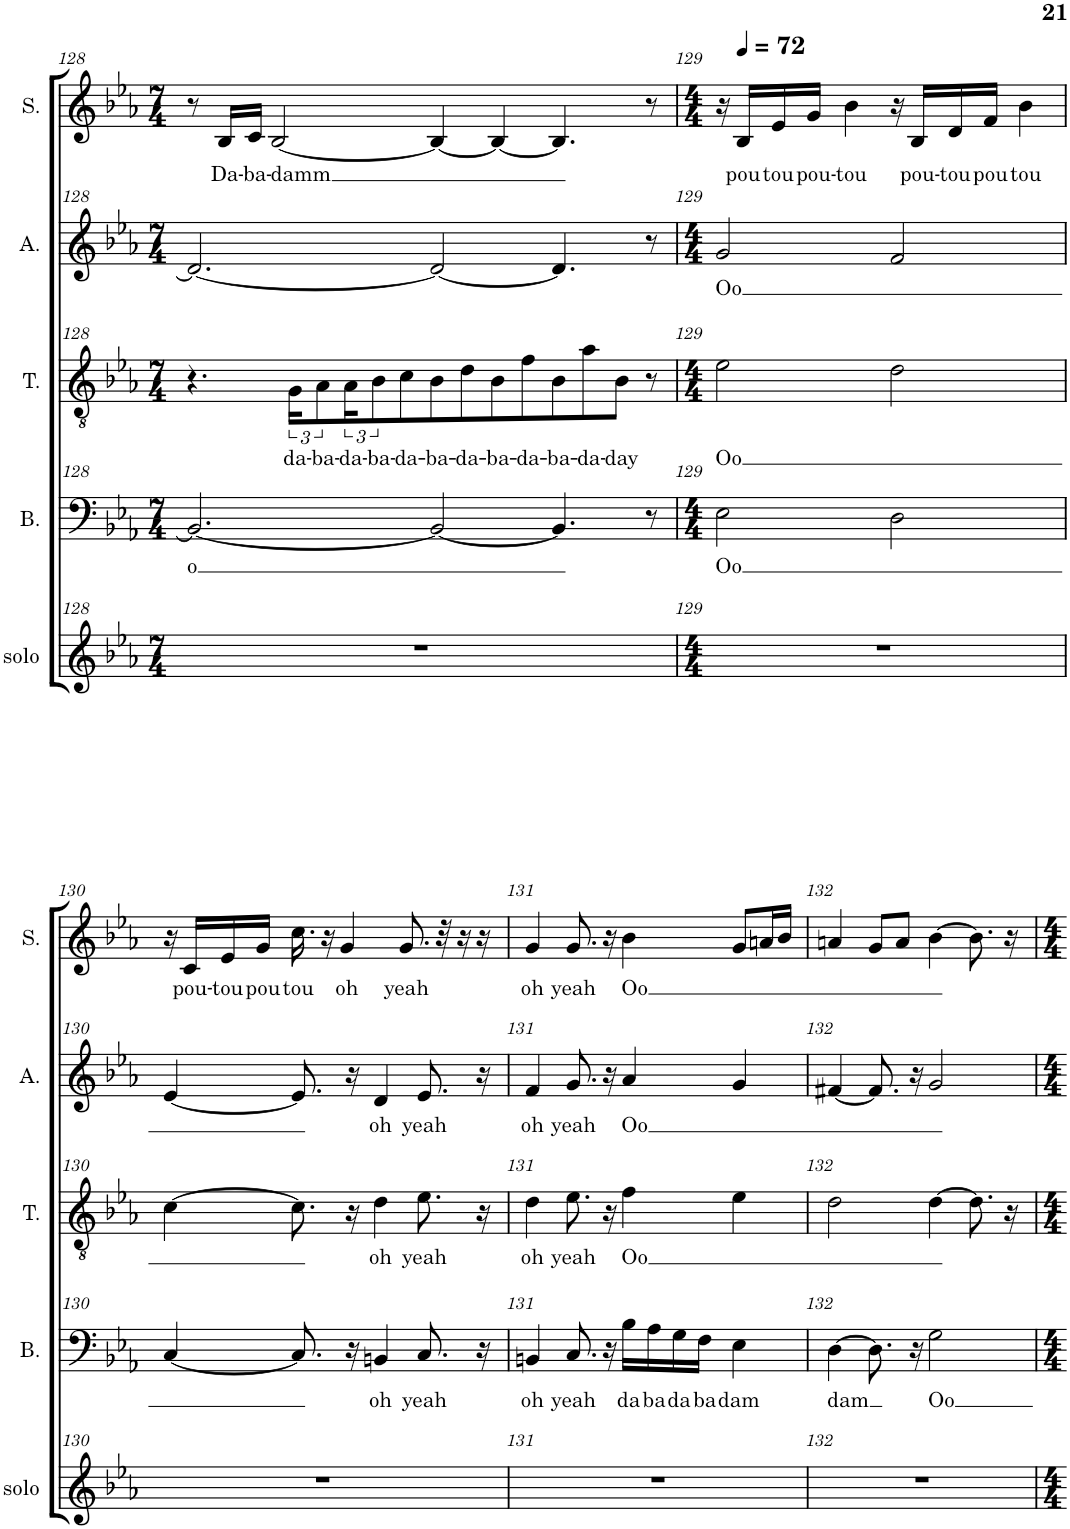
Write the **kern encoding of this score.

**kern	**kern	**text	**kern	**text	**kern	**text	**kern	**text
*part5	*part4	*part4	*part3	*part3	*part2	*part2	*part1	*part1
*staff5	*staff4	*staff4	*staff3	*staff3	*staff2	*staff2	*staff1	*staff1
*I"solo	*I"Bass	*	*I"Tenor	*	*I"Alto	*	*I"Soprano	*
*I'solo	*I'B.	*	*I'T.	*	*I'A.	*	*I'S.	*
!!LO:PB:g=z
*clefG2	*clefF4	*	*clefGv2	*	*clefG2	*	*clefG2	*
*k[b-e-a-]	*k[b-e-a-]	*	*k[b-e-a-]	*	*k[b-e-a-]	*	*k[b-e-a-]	*
*M7/4	*M7/4	*	*M7/4	*	*M7/4	*	*M7/4	*
=128	=128	=128	=128	=128	=128	=128	=128	=128
!	!	!LO:LY:b	!	!	!	!	!	!
1..r	2.BB-/_	o	4.r	.	2.d/_	.	8r	.
!	!	!	!	!	!	!	!	!LO:LY:b
.	.	.	.	.	.	.	16B-/LL	Da-
!	!	!	!	!	!	!	!	!LO:LY:b
.	.	.	.	.	.	.	16c/JJ	-ba-
!	!	!	!	!	!	!	!	!LO:LY:b
.	.	.	.	.	.	.	[2B-/	-damm
!	!	!	!	!LO:LY:b	!	!	!	!
.	.	.	24G\KL	da-	.	.	.	.
!	!	!	!	!LO:LY:b	!	!	!	!
.	.	.	12A-\	-ba-	.	.	.	.
!	!	!	!	!LO:LY:b	!	!	!	!
.	.	.	24A-\K	-da-	.	.	.	.
!	!	!	!	!LO:LY:b	!	!	!	!
.	.	.	12B-\	-ba-	.	.	.	.
!	!	!	!	!LO:LY:b	!	!	!	!
.	.	.	8c\	-da-	.	.	.	.
!	!	!	!	!LO:LY:b	!	!	!	!
.	2BB-/_	.	8B-\	-ba-	2d/_	.	4B-/_	.
!	!	!	!	!LO:LY:b	!	!	!	!
.	.	.	8d\	-da-	.	.	.	.
!	!	!	!	!LO:LY:b	!	!	!	!
.	.	.	8B-\	-ba-	.	.	4B-/_	.
!	!	!	!	!LO:LY:b	!	!	!	!
.	.	.	8f\	-da-	.	.	.	.
!	!	!	!	!LO:LY:b	!	!	!	!
.	4.BB-/]	.	8B-\	-ba-	4.d/]	.	4.B-/]	.
!	!	!	!	!LO:LY:b	!	!	!	!
.	.	.	8a-\	-da-	.	.	.	.
!	!	!	!	!LO:LY:b	!	!	!	!
.	.	.	8B-\J	-day	.	.	.	.
.	8r	.	8r	.	8r	.	8r	.
=129	=129	=129	=129	=129	=129	=129	=129	=129
*M4/4	*M4/4	*	*M4/4	*	*M4/4	*	*M4/4	*
!	!	!LO:LY:b	!	!LO:LY:b	!	!LO:LY:b	!	!
1r	2E-\	Oo	2e-\	Oo	2g/	Oo	16r	.
*	*	*	*	*	*	*	*MM72	*
!	!	!	!	!	!	!	!	!LO:LY:b
.	.	.	.	.	.	.	16B-/LL	pou
!	!	!	!	!	!	!	!	!LO:LY:b
.	.	.	.	.	.	.	16e-/	tou
!	!	!	!	!	!	!	!	!LO:LY:b
.	.	.	.	.	.	.	16g/JJ	pou-
!	!	!	!	!	!	!	!	!LO:LY:b
.	.	.	.	.	.	.	4b-\	-tou
.	2D\	.	2d\	.	2f/	.	16r	.
!	!	!	!	!	!	!	!	!LO:LY:b
.	.	.	.	.	.	.	16B-/LL	pou-
!	!	!	!	!	!	!	!	!LO:LY:b
.	.	.	.	.	.	.	16d/	-tou
!	!	!	!	!	!	!	!	!LO:LY:b
.	.	.	.	.	.	.	16f/JJ	pou
!	!	!	!	!	!	!	!	!LO:LY:b
.	.	.	.	.	.	.	4b-\	tou
!!LO:LB:g=z
=130	=130	=130	=130	=130	=130	=130	=130	=130
1r	[4C/	.	[4c\	.	[4e-/	.	16r	.
!	!	!	!	!	!	!	!	!LO:LY:b
.	.	.	.	.	.	.	16c/LL	pou-
!	!	!	!	!	!	!	!	!LO:LY:b
.	.	.	.	.	.	.	16e-/	-tou
!	!	!	!	!	!	!	!	!LO:LY:b
.	.	.	.	.	.	.	16g/JJ	pou
!	!	!	!	!	!	!	!	!LO:LY:b
.	8.C/]	.	8.c\]	.	8.e-/]	.	16.cc\	tou
.	.	.	.	.	.	.	16r	.
!	!	!	!	!	!	!	!	!LO:LY:b
.	.	.	.	.	.	.	4g/	oh
.	16r	.	16r	.	16r	.	.	.
!	!	!LO:LY:b	!	!LO:LY:b	!	!LO:LY:b	!	!
.	4BBn/	oh	4d\	oh	4d/	oh	.	.
!	!	!	!	!	!	!	!	!LO:LY:b
.	.	.	.	.	.	.	8.g/	yeah
!	!	!LO:LY:b	!	!LO:LY:b	!	!LO:LY:b	!	!
.	8.C/	yeah	8.e-\	yeah	8.e-/	yeah	.	.
.	.	.	.	.	.	.	32r	.
.	.	.	.	.	.	.	16r	.
.	16r	.	16r	.	16r	.	16r	.
=131	=131	=131	=131	=131	=131	=131	=131	=131
!	!	!LO:LY:b	!	!LO:LY:b	!	!LO:LY:b	!	!LO:LY:b
1r	4BBn/	oh	4d\	oh	4f/	oh	4g/	oh
!	!	!LO:LY:b	!	!LO:LY:b	!	!LO:LY:b	!	!LO:LY:b
.	8.C/	yeah	8.e-\	yeah	8.g/	yeah	8.g/	yeah
.	16r	.	16r	.	16r	.	16r	.
!	!	!LO:LY:b	!	!LO:LY:b	!	!LO:LY:b	!	!LO:LY:b
.	16B-\LL	da	4f\	Oo	4a-/	Oo	4b-\	Oo
!	!	!LO:LY:b	!	!	!	!	!	!
.	16A-\	ba	.	.	.	.	.	.
!	!	!LO:LY:b	!	!	!	!	!	!
.	16G\	da	.	.	.	.	.	.
!	!	!LO:LY:b	!	!	!	!	!	!
.	16F\JJ	ba	.	.	.	.	.	.
!	!	!LO:LY:b	!	!	!	!	!	!
.	4E-\	dam	4e-\	.	4g/	.	8g/L	.
.	.	.	.	.	.	.	16an/L	.
.	.	.	.	.	.	.	16b-/JJ	.
=132	=132	=132	=132	=132	=132	=132	=132	=132
!	!	!LO:LY:b	!	!	!	!	!	!
1r	[4D\	dam	2d\	.	[4f#X/	.	4an/	.
.	8.D\]	.	.	.	8.f#/]	.	8g/L	.
.	.	.	.	.	.	.	8a/J	.
.	16r	.	.	.	16r	.	.	.
!	!	!LO:LY:b	!	!	!	!	!	!
.	2G\	Oo	[4d\	.	2g/	.	[4b-\	.
.	.	.	8.d\]	.	.	.	8.b-\]	.
.	.	.	16r	.	.	.	16r	.
=	=	=	=	=	=	=	=	=
*-	*-	*-	*-	*-	*-	*-	*-	*-
